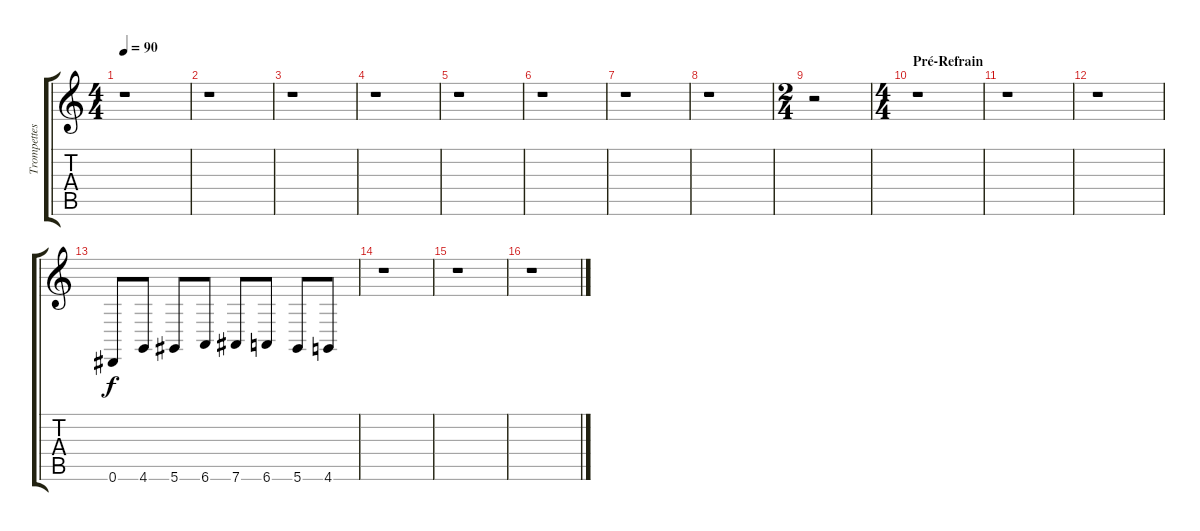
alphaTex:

\track ("Trompettes/Effets/Guitares" "Trompettes") {instrument trumpet}
\staff {score tabs}
\tuning (Eb4 Bb3 Gb3 Db3 Ab2 Eb2) {hide}
\ts (4 4)
\tempo 90
\clef g2
\ks c
r.1{dy f} |
r.1 |
r.1 |
r.1 |
r.1 |
r.1 |
r.1 |
r.1 |
\ts (2 4)
r.2 |
\ts (4 4)
\section ("" "Pré-Refrain")
r.1 |
r.1 |
r.1 |
0.6.8{volume 14 instrument overdrivenguitar} 4.6.8 5.6.8 6.6.8 7.6.8 6.6.8 5.6.8 4.6.8 |
r.1{volume 11 instrument trumpet} |
r.1 |
r.1
